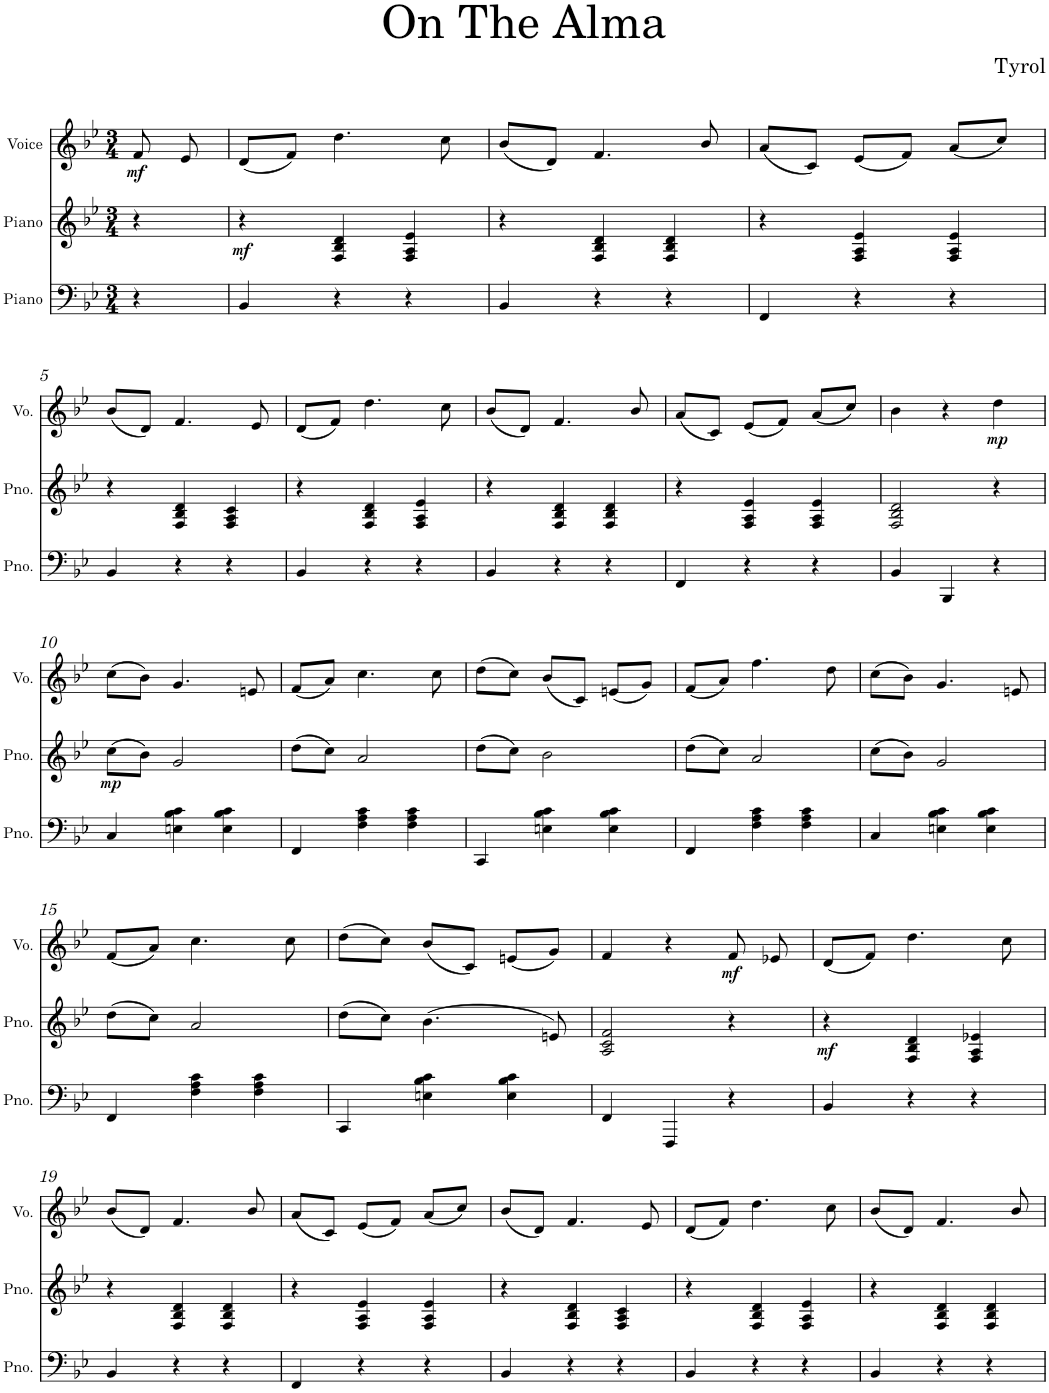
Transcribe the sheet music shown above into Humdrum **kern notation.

**kern	**kern	**dynam	**kern	**dynam
*part3	*part2	*part2	*part1	*part1
*staff3	*staff2	*staff2	*staff1	*staff1
*I"Piano	*I"Piano	*	*I"Voice	*
*I'Pno.	*I'Pno.	*	*I'Vo.	*
*clefF4	*clefG2	*	*clefG2	*
*k[b-e-]	*k[b-e-]	*	*k[b-e-]	*
*M3/4	*M3/4	*	*M3/4	*
=1	=1	=1	=1	=1
!	!	!	!	!LO:DY:b
4r	4r	.	8f/	mf
.	.	.	8e-/	.
=2	=2	=2	=2	=2
!	!	!LO:DY:b	!	!
4BB-/	4r	mf	(8d/L	.
.	.	.	8f/J)	.
4r	4F/ 4B-/ 4d/	.	4.dd\	.
4r	4F/ 4A/ 4e-/	.	.	.
.	.	.	8cc\	.
=3	=3	=3	=3	=3
4BB-/	4r	.	(8b-/L	.
.	.	.	8d/J)	.
4r	4F/ 4B-/ 4d/	.	4.f/	.
4r	4F/ 4B-/ 4d/	.	.	.
.	.	.	8b-/	.
=4	=4	=4	=4	=4
4FF/	4r	.	(8a/L	.
.	.	.	8c/J)	.
4r	4F/ 4A/ 4e-/	.	(8e-/L	.
.	.	.	8f/J)	.
4r	4F/ 4A/ 4e-/	.	(8a/L	.
.	.	.	8cc/J)	.
!!LO:LB:g=z
=5	=5	=5	=5	=5
4BB-/	4r	.	(8b-/L	.
.	.	.	8d/J)	.
4r	4F/ 4B-/ 4d/	.	4.f/	.
4r	4F/ 4A/ 4c/	.	.	.
.	.	.	8e-/	.
=6	=6	=6	=6	=6
4BB-/	4r	.	(8d/L	.
.	.	.	8f/J)	.
4r	4F/ 4B-/ 4d/	.	4.dd\	.
4r	4F/ 4A/ 4e-/	.	.	.
.	.	.	8cc\	.
=7	=7	=7	=7	=7
4BB-/	4r	.	(8b-/L	.
.	.	.	8d/J)	.
4r	4F/ 4B-/ 4d/	.	4.f/	.
4r	4F/ 4B-/ 4d/	.	.	.
.	.	.	8b-/	.
=8	=8	=8	=8	=8
4FF/	4r	.	(8a/L	.
.	.	.	8c/J)	.
4r	4F/ 4A/ 4e-/	.	(8e-/L	.
.	.	.	8f/J)	.
4r	4F/ 4A/ 4e-/	.	(8a/L	.
.	.	.	8cc/J)	.
=9	=9	=9	=9	=9
4BB-/	2F/ 2B-/ 2d/	.	4b-\	.
4BBB-/	.	.	4r	.
!	!	!	!	!LO:DY:b
4r	4r	.	4dd\	mp
!!LO:LB:g=z
=10	=10	=10	=10	=10
!	!	!LO:DY:b	!	!
4C/	(8cc\L	mp	(8cc\L	.
.	8b-\J)	.	8b-\J)	.
4En\ 4B-\ 4c\	2g/	.	4.g/	.
4E\ 4B-\ 4c\	.	.	.	.
.	.	.	8en/	.
=11	=11	=11	=11	=11
4FF/	(8dd\L	.	(8f/L	.
.	8cc\J)	.	8a/J)	.
4F\ 4A\ 4c\	2a/	.	4.cc\	.
4F\ 4A\ 4c\	.	.	.	.
.	.	.	8cc\	.
=12	=12	=12	=12	=12
4CC/	(8dd\L	.	(8dd\L	.
.	8cc\J)	.	8cc\J)	.
4En\ 4B-\ 4c\	2b-\	.	(8b-/L	.
.	.	.	8c/J)	.
4E\ 4B-\ 4c\	.	.	(8en/L	.
.	.	.	8g/J)	.
=13	=13	=13	=13	=13
4FF/	(8dd\L	.	(8f/L	.
.	8cc\J)	.	8a/J)	.
4F\ 4A\ 4c\	2a/	.	4.ff\	.
4F\ 4A\ 4c\	.	.	.	.
.	.	.	8dd\	.
=14	=14	=14	=14	=14
4C/	(8cc\L	.	(8cc\L	.
.	8b-\J)	.	8b-\J)	.
4En\ 4B-\ 4c\	2g/	.	4.g/	.
4E\ 4B-\ 4c\	.	.	.	.
.	.	.	8en/	.
!!LO:LB:g=z
=15	=15	=15	=15	=15
4FF/	(8dd\L	.	(8f/L	.
.	8cc\J)	.	8a/J)	.
4F\ 4A\ 4c\	2a/	.	4.cc\	.
4F\ 4A\ 4c\	.	.	.	.
.	.	.	8cc\	.
=16	=16	=16	=16	=16
4CC/	(8dd\L	.	(8dd\L	.
.	8cc\J)	.	8cc\J)	.
4En\ 4B-\ 4c\	(4.b-\	.	(8b-/L	.
.	.	.	8c/J)	.
4E\ 4B-\ 4c\	.	.	(8en/L	.
.	8en/)	.	8g/J)	.
=17	=17	=17	=17	=17
4FF/	2A/ 2c/ 2f/	.	4f/	.
4FFF/	.	.	4r	.
!	!	!	!	!LO:DY:b
4r	4r	.	8f/	mf
.	.	.	8e-X/	.
=18	=18	=18	=18	=18
!	!	!LO:DY:b	!	!
4BB-/	4r	mf	(8d/L	.
.	.	.	8f/J)	.
4r	4F/ 4B-/ 4d/	.	4.dd\	.
4r	4F/ 4A/ 4e-X/	.	.	.
.	.	.	8cc\	.
!!LO:LB:g=z
=19	=19	=19	=19	=19
4BB-/	4r	.	(8b-/L	.
.	.	.	8d/J)	.
4r	4F/ 4B-/ 4d/	.	4.f/	.
4r	4F/ 4B-/ 4d/	.	.	.
.	.	.	8b-/	.
=20	=20	=20	=20	=20
4FF/	4r	.	(8a/L	.
.	.	.	8c/J)	.
4r	4F/ 4A/ 4e-/	.	(8e-/L	.
.	.	.	8f/J)	.
4r	4F/ 4A/ 4e-/	.	(8a/L	.
.	.	.	8cc/J)	.
=21	=21	=21	=21	=21
4BB-/	4r	.	(8b-/L	.
.	.	.	8d/J)	.
4r	4F/ 4B-/ 4d/	.	4.f/	.
4r	4F/ 4A/ 4c/	.	.	.
.	.	.	8e-/	.
=22	=22	=22	=22	=22
4BB-/	4r	.	(8d/L	.
.	.	.	8f/J)	.
4r	4F/ 4B-/ 4d/	.	4.dd\	.
4r	4F/ 4A/ 4e-/	.	.	.
.	.	.	8cc\	.
=23	=23	=23	=23	=23
4BB-/	4r	.	(8b-/L	.
.	.	.	8d/J)	.
4r	4F/ 4B-/ 4d/	.	4.f/	.
4r	4F/ 4B-/ 4d/	.	.	.
.	.	.	8b-/	.
=	=	=	=	=
*-	*-	*-	*-	*-
